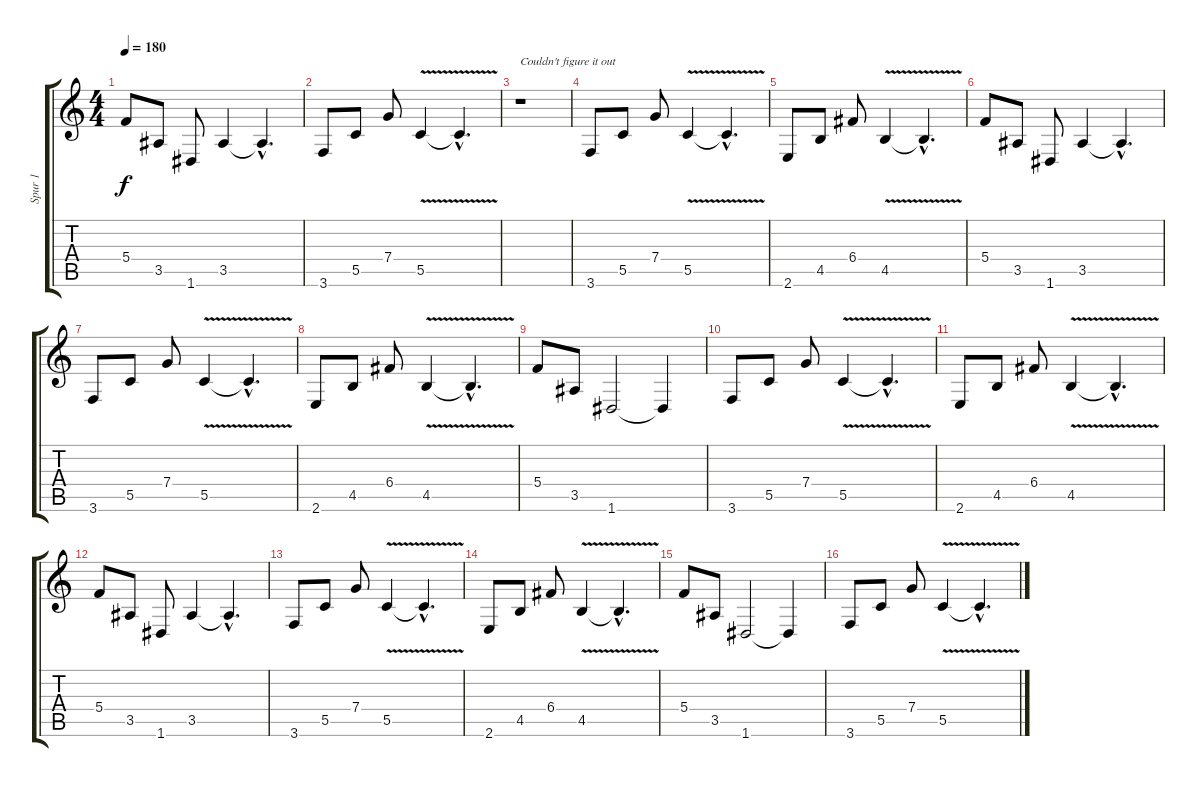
\track ("Spur 1" "Spur 1") {instrument distortionguitar}
\staff {score tabs}
\tuning (D4 A3 F3 C3 G2 D2) {hide}
\ts (4 4)
\tempo 180
\clef g2
\ks c
5.4.8{dy f} 3.5.8 1.6.8 3.5.4 3.5{hac t}.4{d} |
3.6.8 5.5.8 7.4.8 5.5{v}.4 5.5{v hac t}.4{d} |
r.1{txt "Couldn't figure it out"} |
3.6.8 5.5.8 7.4.8 5.5{v}.4 5.5{v hac t}.4{d} |
2.6.8 4.5.8 6.4.8 4.5{v}.4 4.5{v hac t}.4{d} |
5.4.8 3.5.8 1.6.8 3.5.4 3.5{hac t}.4{d} |
3.6.8 5.5.8 7.4.8 5.5{v}.4 5.5{v hac t}.4{d} |
2.6.8 4.5.8 6.4.8 4.5{v}.4 4.5{v hac t}.4{d} |
5.4.8 3.5.8 1.6.2 1.6{t}.4 |
3.6.8 5.5.8 7.4.8 5.5{v}.4 5.5{v hac t}.4{d} |
2.6.8 4.5.8 6.4.8 4.5{v}.4 4.5{v hac t}.4{d} |
5.4.8 3.5.8 1.6.8 3.5.4 3.5{hac t}.4{d} |
3.6.8 5.5.8 7.4.8 5.5{v}.4 5.5{v hac t}.4{d} |
2.6.8 4.5.8 6.4.8 4.5{v}.4 4.5{v hac t}.4{d} |
5.4.8 3.5.8 1.6.2 1.6{t}.4 |
3.6.8 5.5.8 7.4.8 5.5{v}.4 5.5{v hac t}.4{d}
